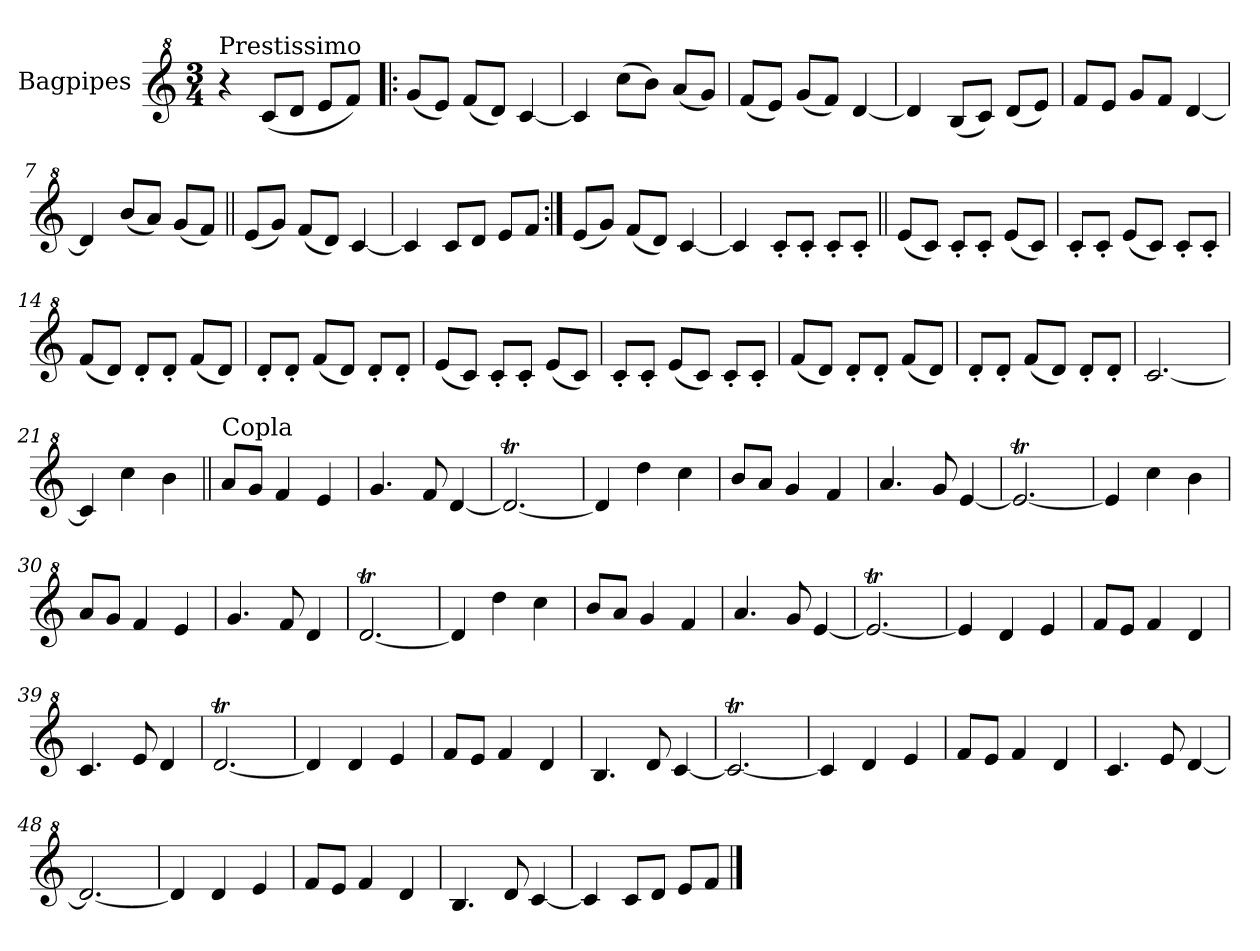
**kern
*part1
*staff1
*I"Bagpipes
*I'Bag
*clefG^2
*k[]
*C:
*M3/4
=1
!LO:TX:a:t=Prestissimo
4r
(8cc/L
8dd/J
8ee/L
8ff/J)
=2!|:
(8gg/L
8ee/J)
(8ff/L
8dd/J)
[4cc/
=3
4cc/]
(8ccc\L
8bb\J)
(8aa/L
8gg/J)
=4
(8ff/L
8ee/J)
(8gg/L
8ff/J)
[4dd/
=5
4dd/]
(8b/L
8cc/J)
(8dd/L
8ee/J)
=6
8ff/L
8ee/J
8gg/L
8ff/J
[4dd/
=7
4dd/]
(8bb/L
8aa/J)
(8gg/L
8ff/J)
!!LO:LB:g=z
=8||
(8ee/L
8gg/J)
(8ff/L
8dd/J)
[4cc/
=9
4cc/]
8cc/L
8dd/J
8ee/L
8ff/J
=10:|!
(8ee/L
8gg/J)
(8ff/L
8dd/J)
[4cc/
=11
4cc/]
8cc'/L
8cc'/J
8cc'/L
8cc'/J
=12||
(8ee/L
8cc/J)
8cc'/L
8cc'/J
(8ee/L
8cc/J)
=13
8cc'/L
8cc'/J
(8ee/L
8cc/J)
8cc'/L
8cc'/J
=14
(8ff/L
8dd/J)
8dd'/L
8dd'/J
(8ff/L
8dd/J)
!!LO:LB:g=z
=15
8dd'/L
8dd'/J
(8ff/L
8dd/J)
8dd'/L
8dd'/J
=16
(8ee/L
8cc/J)
8cc'/L
8cc'/J
(8ee/L
8cc/J)
=17
8cc'/L
8cc'/J
(8ee/L
8cc/J)
8cc'/L
8cc'/J
=18
(8ff/L
8dd/J)
8dd'/L
8dd'/J
(8ff/L
8dd/J)
=19
8dd'/L
8dd'/J
(8ff/L
8dd/J)
8dd'/L
8dd'/J
=20
[2.cc/
=21
4cc/]
4ccc\
4bb\
!!LO:LB:g=z
=22||
!LO:TX:a:t=Copla
8aa/L
8gg/J
4ff/
4ee/
=23
4.gg/
8ff/
[4dd/
=24
2.ddT/_
=25
4dd/]
4ddd\
4ccc\
=26
8bb/L
8aa/J
4gg/
4ff/
=27
4.aa/
8gg/
[4ee/
=28
2.eet/_
=29
4ee/]
4ccc\
4bb\
=30
8aa/L
8gg/J
4ff/
4ee/
=31
4.gg/
8ff/
4dd/
!!LO:LB:g=z
=32
[2.ddT/
=33
4dd/]
4ddd\
4ccc\
=34
8bb/L
8aa/J
4gg/
4ff/
=35
4.aa/
8gg/
[4ee/
=36
2.eet/_
=37
4ee/]
4dd/
4ee/
=38
8ff/L
8ee/J
4ff/
4dd/
=39
4.cc/
8ee/
4dd/
=40
[2.ddT/
=41
4dd/]
4dd/
4ee/
=42
8ff/L
8ee/J
4ff/
4dd/
!!LO:LB:g=z
=43
4.b/
8dd/
[4cc/
=44
2.ccT/_
=45
4cc/]
4dd/
4ee/
=46
8ff/L
8ee/J
4ff/
4dd/
=47
4.cc/
8ee/
[4dd/
=48
2.dd/_
=49
4dd/]
4dd/
4ee/
=50
8ff/L
8ee/J
4ff/
4dd/
=51
4.b/
8dd/
[4cc/
=52
4cc/]
8cc/L
8dd/J
8ee/L
8ff/J
==
*-
